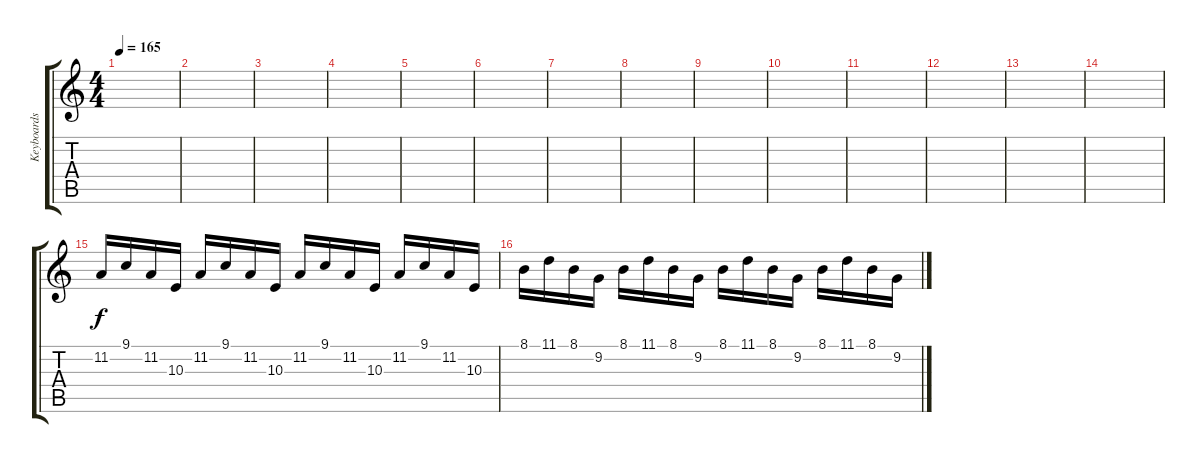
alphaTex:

\track ("Keyboards" "Keyboards") {instrument harpsichord}
\staff {score tabs}
\tuning (Eb4 Bb3 Gb3 Db3 Ab2 Eb2) {hide}
\ts (4 4)
\tempo 165
\clef g2
\ks c
|
|
|
|
|
|
|
|
|
|
|
|
|
|
11.2.16 9.1.16 11.2.16 10.3.16 11.2.16 9.1.16 11.2.16 10.3.16 11.2.16 9.1.16 11.2.16 10.3.16 11.2.16 9.1.16 11.2.16 10.3.16 |
8.1.16 11.1.16 8.1.16 9.2.16 8.1.16 11.1.16 8.1.16 9.2.16 8.1.16 11.1.16 8.1.16 9.2.16 8.1.16 11.1.16 8.1.16 9.2.16
